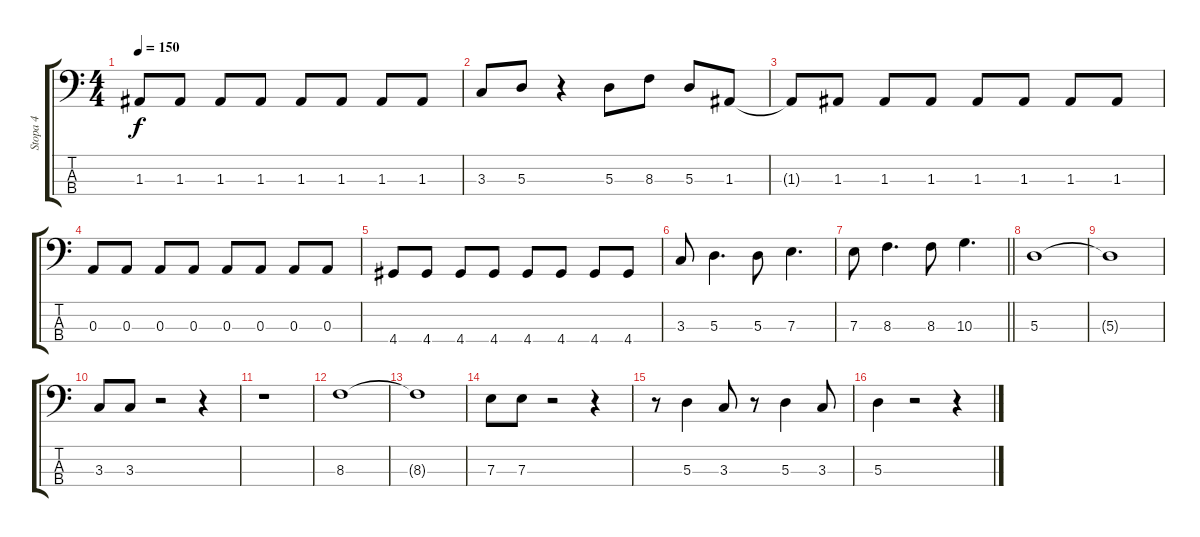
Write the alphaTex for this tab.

\track ("Stopa 4" "Stopa 4") {instrument electricbassfinger}
\staff {score tabs}
\tuning (G2 D2 A1 E1) {hide}
\ts (4 4)
\tempo 150
\clef f4
\ks c
1.3.8{dy f} 1.3.8 1.3.8 1.3.8 1.3.8 1.3.8 1.3.8 1.3.8 |
3.3.8 5.3.8 r.4 5.3.8 8.3.8 5.3.8 1.3.8 |
1.3{t}.8 1.3.8 1.3.8 1.3.8 1.3.8 1.3.8 1.3.8 1.3.8 |
0.3.8 0.3.8 0.3.8 0.3.8 0.3.8 0.3.8 0.3.8 0.3.8 |
4.4.8 4.4.8 4.4.8 4.4.8 4.4.8 4.4.8 4.4.8 4.4.8 |
3.3.8 5.3.4{d} 5.3.8 7.3.4{d} |
\barLineRight lightlight
7.3.8 8.3.4{d} 8.3.8 10.3.4{d} |
5.3.1 |
5.3{t}.1 |
3.3.8 3.3.8 r.2 r.4 |
r.1 |
8.3.1 |
8.3{t}.1 |
7.3.8 7.3.8 r.2 r.4 |
r.8 5.3.4 3.3.8 r.8 5.3.4 3.3.8 |
5.3.4 r.2 r.4
